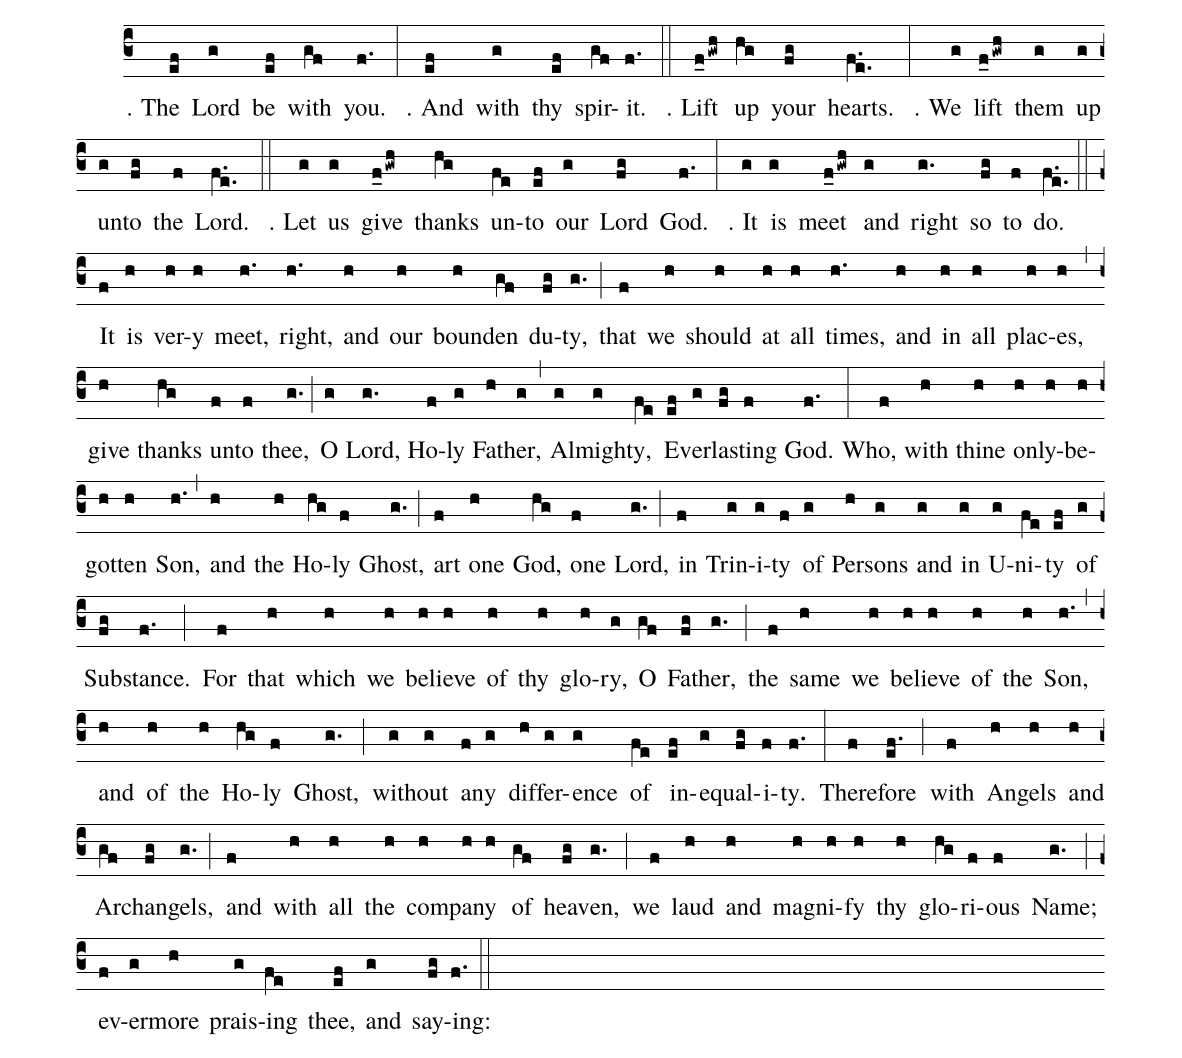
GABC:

%%
(c3)℣. The(ef) Lord(g) be(ef) with(gf) you.(f.) (:) ℟. And(ef) with(g) thy(ef) spir(gf)it.(f.) (::) ℣. Lift(f_0gwh) up(hg) your(fg) hearts.(f.e.) (:) ℟. We(g) lift(f_0gwh) them(g) up(g) un(g)to(fg) the(f) Lord.(f.e.) (::) ℣. Let(g) us(g) give(f_0gwh) thanks(hg) un(fe)to(ef) our(g) Lord(fg) God.(f.) (:) ℟. It(g) is(g) meet(f_0gwh) and(g) right(g.) so(fg) to(f) do.(f.e.) (::) It(f) is(h) ver(h)y(h) meet,(h.) right,(h.) and(h) our(h) bound(h)en(gf) du(fg)ty,(g.) (;) that(f) we(h) should(h) at(h) all(h) times,(h.) and(h) in(h) all(h) plac(h)es,(h) (,) give(h) thanks(hg) un(f)to(f) thee,(g.) (;) O(g) Lord,(g.) Ho(f)ly(g) Fa(h)ther,(g) (,) Al(g)might(g)y,(fe) Ev(ef)er(g)last(fg)ing(f) God.(f.) (:)
Who,(f) with(h) thine(h) on(h)ly-(h)be(h)got(h)ten(h) Son,(h.) (,) and(h) the(h) Ho(hg)ly(f) Ghost,(g.) (;) art(f) one(h) God,(hg) one(f) Lord,(g.) (;) in(f) Trin(g)i(g)ty(f) of(g) Per(h)sons(g) and(g) in(g) U(g)ni(fe)ty(ef) of(g) Sub(fg)stance.(f.) (;) For(f) that(h) which(h) we(h) be(h)lieve(h) of(h) thy(h) glo(h)ry,(g) O(gf) Fa(fg)ther,(g.) (;) the(f) same(h) we(h) be(h)lieve(h) of(h) the(h) Son,(h.) (,) and(h) of(h) the(h) Ho(hg)ly(f) Ghost,(g.) (;) with(g)out(g) an(f)y(g) dif(h)fer(g)ence(g) of(fe) in(ef)e(g)qual(fg)i(f)ty.(f.) (:)
There(f)fore(ef.) (;) with(f) An(h)gels(h) and(h) Arch(gf)an(fg)gels,(g.) (;) and(f) with(h) all(h) the(h) com(h)pa(h)ny(h) of(gf) heav(fg)en,(g.) (;) we(f) laud(h) and(h) mag(h)ni(h)fy(h) thy(h) glo(hg)ri(f)ous(f) Name;(g.) (;) ev(f)er(g)more(h) prais(g)ing(fe) thee,(ef) and(g) say(fg)ing:(f.) (::)
